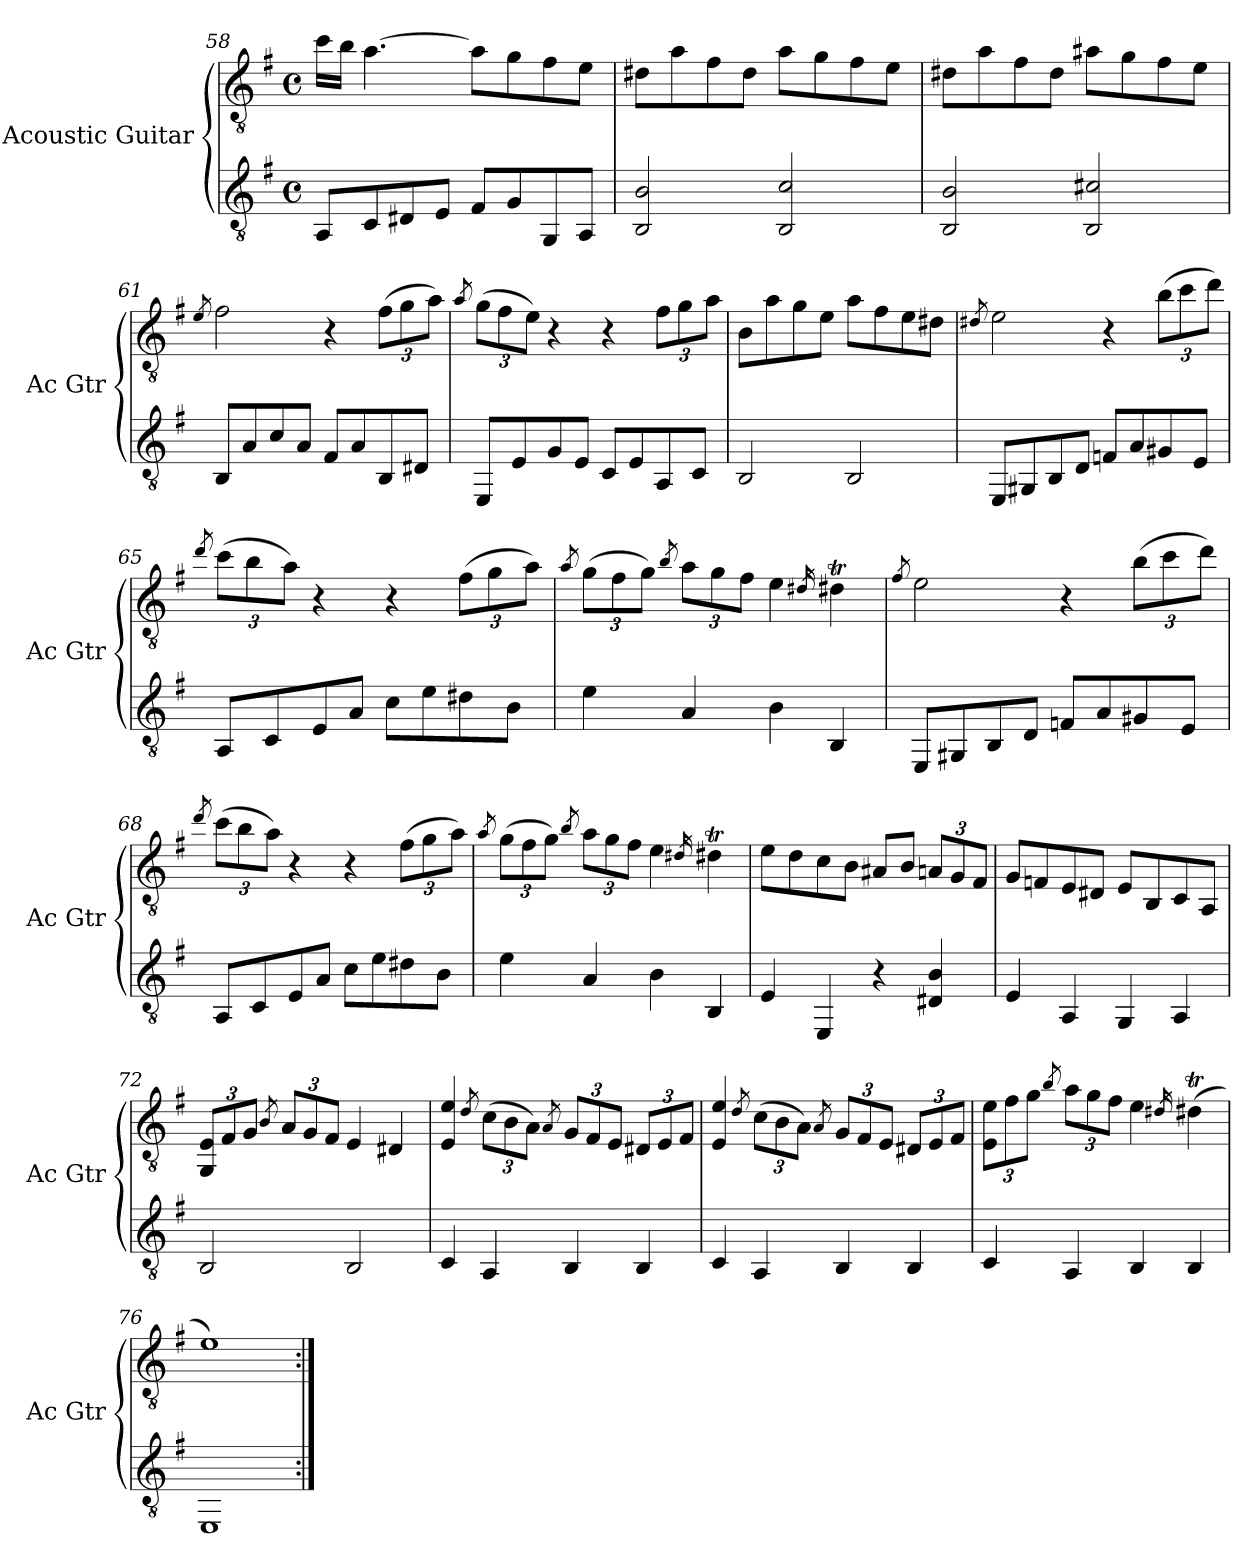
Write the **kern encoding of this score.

**kern	**kern
*part2	*part1
*staff2	*staff1
*I"Acoustic Guitar	*I"Acoustic Guitar
*I'Ac Gtr	*I'Ac Gtr
*clefGv2	*clefGv2
*k[f#]	*k[f#]
*G:	*G:
*M4/4	*M4/4
*met(c)	*met(c)
=58	=58
8AA/L	16cc\LL
.	16b\JJ
8C/	[4.a\
8D#X/	.
8E/J	.
8F#/L	8a\L]
8G/	8g\
8GG/	8f#\
8AA/J	8e\J
=59	=59
2BB/ 2B/	8d#X\L
.	8a\
.	8f#\
.	8d#\J
2BB/ 2c/	8a\L
.	8g\
.	8f#\
.	8e\J
=60	=60
2BB/ 2B/	8d#X\L
.	8a\
.	8f#\
.	8d#\J
2BB/ 2c#X/	8a#X\L
.	8g\
.	8f#\
.	8e\J
!!LO:LB:g=z
=61	=61
.	8qe/
8BB/L	2f#\
8A/	.
8c/	.
8A/J	.
8F#/L	4r
8A/	.
*	*Xbrackettup
8BB/	(12f#\L
.	12g\
8D#X/J	.
.	12a\J)
=62	=62
.	8qa/
8EE/L	(12g\L
.	12f#\
8E/	.
.	12e\J)
8G/	4r
8E/J	.
8C/L	4r
8E/	.
8AA/	12f#\L
.	12g\
8C/J	.
.	12a\J
=63	=63
2BB/	8B\L
.	8a\
.	8g\
.	8e\J
2BB/	8a\L
.	8f#\
.	8e\
.	8d#X\J
=64	=64
.	8qd#X/
8EE/L	2e\
8GG#X/	.
8BB/	.
8D/J	.
8Fn/L	4r
8A/	.
8G#X/	(12b\L
.	12cc\
8E/J	.
.	12dd\J)
!!LO:LB:g=z
=65	=65
.	8qdd/
8AA/L	(12cc\L
.	12b\
8C/	.
.	12a\J)
8E/	4r
8A/J	.
8c\L	4r
8e\	.
8d#X\	(12f#\L
.	12g\
8B\J	.
.	12a\J)
=66	=66
.	8qa/
4e\	(12g\L
.	12f#\
.	12g\J)
.	8qb/
4A/	12a\L
.	12g\
.	12f#\J
4B\	4e\
.	16qd#X/
4BB/	4d#t\
=67	=67
.	8qf#/
8EE/L	2e\
8GG#X/	.
8BB/	.
8D/J	.
8Fn/L	4r
8A/	.
8G#X/	(12b\L
.	12cc\
8E/J	.
.	12dd\J)
=68	=68
.	8qdd/
8AA/L	(12cc\L
.	12b\
8C/	.
.	12a\J)
8E/	4r
8A/J	.
8c\L	4r
8e\	.
8d#X\	(12f#\L
.	12g\
8B\J	.
.	12a\J)
!!LO:LB:g=z
=69	=69
.	8qa/
4e\	(12g\L
.	12f#\
.	12g\J)
.	8qb/
4A/	12a\L
.	12g\
.	12f#\J
4B\	4e\
.	16qd#X/
4BB/	4d#t\
=70	=70
4E/	8e\L
.	8d\
4EE/	8c\
.	8B\J
4r	8A#X/L
.	8B/J
4D#X/ 4B/	12An/L
.	12G/
.	12F#/J
=71	=71
4E/	8G/L
.	8Fn/
4AA/	8E/
.	8D#X/J
4GG/	8E/L
.	8BB/
4AA/	8C/
.	8AA/J
=72	=72
2BB/	12GG/ 12E/L
.	12F#/
.	12G/J
.	8qB/
.	12A/L
.	12G/
.	12F#/J
2BB/	4E/
.	4D#X/
!!LO:LB:g=z
=73	=73
4C/	4E/ 4e/
.	8qd/
4AA/	(12c\L
.	12B\
.	12A\J)
.	8qA/
4BB/	12G/L
.	12F#/
.	12E/J
4BB/	12D#X/L
.	12E/
.	12F#/J
=74	=74
4C/	4E/ 4e/
.	8qd/
4AA/	(12c\L
.	12B\
.	12A\J)
.	8qA/
4BB/	12G/L
.	12F#/
.	12E/J
4BB/	12D#X/L
.	12E/
.	12F#/J
=75	=75
4C/	12E\ 12e\L
.	12f#\
.	12g\J
.	8qb/
4AA/	12a\L
.	12g\
.	12f#\J
4BB/	4e\
.	16qd#X/
4BB/	(4d#t\
=76	=76
1EE	1e)
=:|!	=:|!
*-	*-
